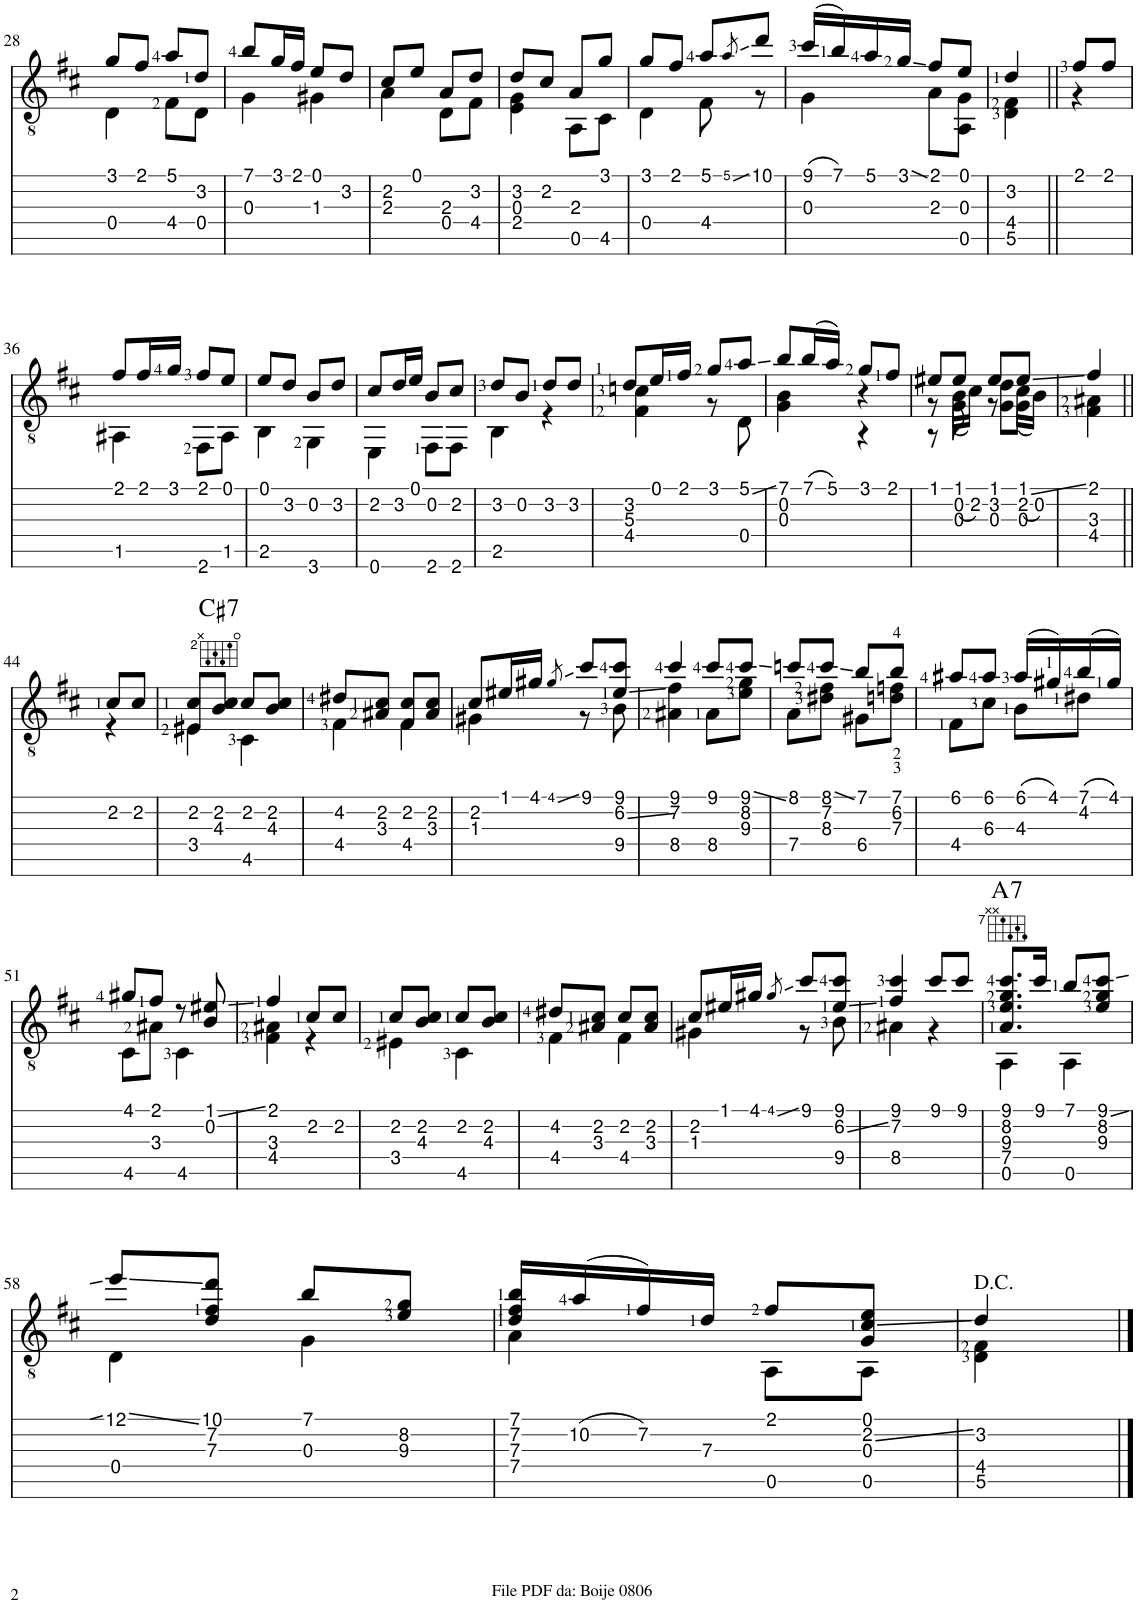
**kern	**kern	**harte
*part1	*part1	*part1
*staff2	*staff1	*
*I"Guitar	*	*
*I'Guit.	*	*
!!LO:PB:g=z
*	*clefGv2	*
*k[f#c#]	*k[f#c#]	*
*M2/4	*M2/4	*
=28	=28	=28
*^	*^	*
8gL	4D	8g/L	4D\	.
8f#J	.	8f#/J	.	.
8aL	8F#L	8a/L	8F#\L	.
8dJ	8DJ	8d/J	8D\J	.
=29	=29	=29	=29	=29
8bL	4G	8b/L	4G\	.
16gL	.	16g/L	.	.
16f#JJ	.	16f#/JJ	.	.
8eL	4G#	8e/L	4G#X\	.
8dJ	.	8d/J	.	.
=30	=30	=30	=30	=30
8c#L	4A	8c#/L	4A\	.
8eJ	.	8e/J	.	.
8AL	8DL	8A/L	8D\L	.
8dJ	8F#J	8d/J	8F#\J	.
=31	=31	=31	=31	=31
8dL	4E 4G	8d/L	4E\ 4G\	.
8c#J	.	8c#/J	.	.
8AL	8AAL	8A/L	8AA\L	.
8gJ	8C#J	8g/J	8C#\J	.
=32	=32	=32	=32	=32
8gL	4D	8g/L	4D\	.
8f#J	.	8f#/J	.	.
8aL	8F#	8a/L	8F#\	.
qa	.	8qa/	.	.
8ddJ	8r	8dd/J	8r	.
=33	=33	=33	=33	=33
16cc#LL	4G	(16cc#/LL	4G\	.
16bJ	.	16b/)	.	.
16aL	.	16a/	.	.
16gJJ	.	16g/JJ	.	.
8f#L	8AL	8f#/L	8A\L	.
8eJ	8AA\ 8G\J	8e/J	8AA\ 8G\J	.
=34	=34	=34	=34	=34
4d	4D 4F#	4d/	4D\ 4F#\	.
=35||	=35||	=35||	=35||	=35||
8f#L	4r	8f#/L	4r	.
8f#J	.	8f#/J	.	.
!!LO:LB:g=z	!!
=36	=36	=36	=36	=36
8f#L	4AA#	8f#/L	4AA#X\	.
16f#L	.	16f#/L	.	.
16gJJ	.	16g/JJ	.	.
8f#L	8FF#L	8f#/L	8FF#\L	.
8eJ	8AA#J	8e/J	8AA#\J	.
=37	=37	=37	=37	=37
8eL	4BB	8e/L	4BB\	.
8dJ	.	8d/J	.	.
8BL	4GG	8B/L	4GG\	.
8dJ	.	8d/J	.	.
=38	=38	=38	=38	=38
8c#L	4EE	8c#/L	4EE\	.
16dL	.	16d/L	.	.
16eJJ	.	16e/JJ	.	.
8BL	8FF#L	8B/L	8FF#\L	.
8c#J	8FF#J	8c#/J	8FF#\J	.
=39	=39	=39	=39	=39
8dL	4BB	8d/L	4BB\	.
8BJ	.	8B/J	.	.
8dL	4r	8d/L	4r	.
8dJ	.	8d/J	.	.
=40	=40	=40	=40	=40
8dL	4F# 4c	8d/L	4F#\ 4cn\	.
16eL	.	16e/L	.	.
16f#JJ	.	16f#/JJ	.	.
8gL	8r	8g/L	8r	.
8aJ	8D	8a/J	8D\	.
=41	=41	=41	=41	=41
*	*^	*	*^	*
8bL	4G 4B	4ryy	8b/L	4G\ 4B\	4ryy	.
16bL	.	.	(16b/L	.	.	.
16aJJ	.	.	16a/JJ)	.	.	.
8gL	4r	4r	8g/L	4r	4r	.
8f#J	.	.	8f#/J	.	.	.
=42	=42	=42	=42	=42	=42	=42
8e#L	8r	8r	8e#X/L	8r	8r	.
8e#J	16BLL	8G	8e#/J	(16B\LL	8G\	.
.	16c#JJ	.	.	16c#\JJ)	.	.
8e#L	8r	8G\ 8d\L	8e#/L	8r	8G\ 8d\L	.
8e#J	16c#LL	8GJ	8e#/J	(16c#\LL	8G\J	.
.	16BJJ	.	.	16B\JJ)	.	.
*	*v	*v	*	*	*	*
*	*	*	*v	*v	*
=43	=43	=43	=43	=43
4f#	4F# 4A#	4f#/	4F#\ 4A#X\	.
!!LO:LB:g=z	!!
=44||	=44||	=44||	=44||	=44||
8c#L	4r	8c#/L	4r	.
8c#J	.	8c#/J	.	.
=45	=45	=45	=45	=45
8E#\ 8c#\L	4E#	8E#X/ 8c#/L	4E#\	.
!	!	!	!	!LO:H:kt=7
8B\ 8c#\J	.	8B/ 8c#/J	.	C#:7
8c#L	4C#	8c#/L	4C#\	.
8B\ 8c#\J	.	8B/ 8c#/J	.	.
=46	=46	=46	=46	=46
8d#L	4F#	8d#X/L	4F#\	.
8A#\ 8c#\J	.	8A#X/ 8c#/J	.	.
8F#\ 8c#\L	4F#	8F#/ 8c#/L	4F#\	.
8A#\ 8c#\J	.	8A#/ 8c#/J	.	.
=47	=47	=47	=47	=47
8c#L	4G#	8c#/L	4G#X\	.
16e#L	.	16e#X/L	.	.
16g#JJ	.	16g#X/JJ	.	.
qg#	.	8qg#/	.	.
8cc#L	8r	8cc#/L	8r	.
8e#\ 8cc#\J	8B	8e#/ 8cc#/J	8B\	.
=48	=48	=48	=48	=48
4cc#	4A# 4f#	4cc#/	4A#X\ 4f#\	.
8cc#L	8A#L	8cc#/L	8A#\L	.
8cc#J	8e\ 8g\J	8cc#/J	8e\ 8g\J	.
=49	=49	=49	=49	=49
8ccL	8AL	8ccn/L	8A\L	.
8ccJ	8d#\ 8f#\J	8cc/J	8d#X\ 8f#\J	.
8bL	8G#L	8b/L	8G#X\L	.
8bJ	8d\ 8f\J	8b/J	8dn\ 8fn\J	.
=50	=50	=50	=50	=50
8a#L	8F#L	8a#X/L	8F#\L	.
8a#J	8c#J	8a#/J	8c#\J	.
16a#LL	8BL	(16a#/LL	8B\L	.
16g#J	.	16g#X/)	.	.
16bL	8d#J	(16b/	8d#X\J	.
16g#JJ	.	16g#/JJ)	.	.
!!LO:LB:g=z	!!
=51	=51	=51	=51	=51
8g#L	8C#L	8g#X/L	8C#\L	.
8f#J	8A#J	8f#/J	8A#X\J	.
8r	4C#	8r	4C#\	.
8B 8e#	.	8B/ 8e#X/	.	.
=52	=52	=52	=52	=52
4f#	4F# 4A#	4f#/	4F#\ 4A#X\	.
8c#L	4r	8c#/L	4r	.
8c#J	.	8c#/J	.	.
=53	=53	=53	=53	=53
8c#L	4E#	8c#/L	4E#X\	.
8B\ 8c#\J	.	8B/ 8c#/J	.	.
8c#L	4C#	8c#/L	4C#\	.
8B\ 8c#\J	.	8B/ 8c#/J	.	.
=54	=54	=54	=54	=54
8d#L	4F#	8d#X/L	4F#\	.
8A#\ 8c#\J	.	8A#X/ 8c#/J	.	.
8c#L	4F#	8c#/L	4F#\	.
8A#\ 8c#\J	.	8A#/ 8c#/J	.	.
=55	=55	=55	=55	=55
8c#L	4G#	8c#/L	4G#X\	.
16e#L	.	16e#X/L	.	.
16g#JJ	.	16g#X/JJ	.	.
qg#	.	8qg#/	.	.
8cc#L	8r	8cc#/L	8r	.
8e#\ 8cc#\J	8B	8e#/ 8cc#/J	8B\	.
=56	=56	=56	=56	=56
4f# 4cc#	4A#	4f#/ 4cc#/	4A#X\	.
8cc#L	4r	8cc#/L	4r	.
8cc#J	.	8cc#/J	.	.
=57	=57	=57	=57	=57
!	!	!	!	!LO:H:kt=7
8.A\ 8.e\ 8.g\ 8.cc#\L	4AA	8.A/ 8.e/ 8.g/ 8.cc#/L	4AA\	A:7
16cc#Jk	.	16cc#/Jk	.	.
8bL	4AA	8b/L	4AA\	.
8e\ 8g\ 8cc#\J	.	8e/ 8g/ 8cc#/J	.	.
!!LO:LB:g=z	!!
=58	=58	=58	=58	=58
8eeL	4D	8ee/L	4D\	.
8d\ 8f#\ 8dd\J	.	8d/ 8f#/ 8dd/J	.	.
8bL	4G	8b/L	4G\	.
8e\ 8g\J	.	8e/ 8g/J	.	.
=59	=59	=59	=59	=59
16d\ 16f#\ 16b\LL	4A	16d/ 16f#/ 16b/LL	4A\	.
16aJ	.	(16a/	.	.
16f#L	.	16f#/)	.	.
16dJJ	.	16d/JJ	.	.
8f#L	8AAL	8f#/L	8AA\L	.
8G\ 8c#\ 8e\J	8AAJ	8G/ 8c#/ 8e/J	8AA\J	.
=60	=60	=60	=60	=60
4d	4D 4F#	4d/	4D\ 4F#\	.
*v	*v	*	*	*
*	*v	*v	*
==	==	==
*-	*-	*-
